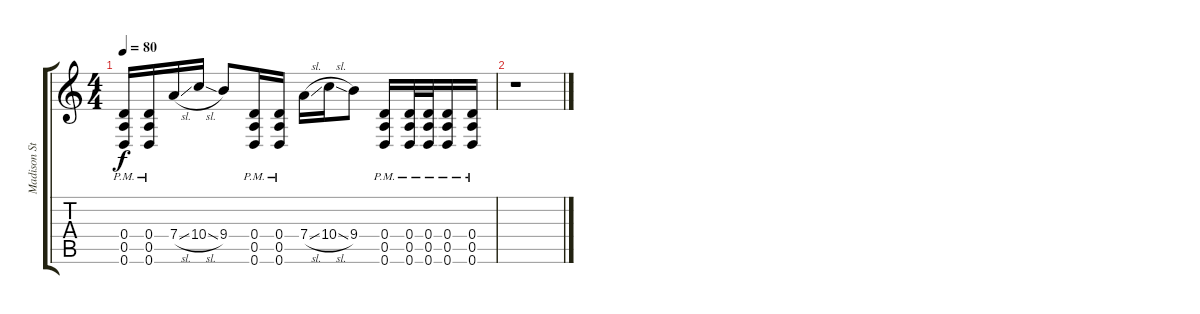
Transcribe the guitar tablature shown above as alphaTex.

\track ("Madison Stolzer" "Madison St") {instrument electricguitarjazz}
\staff {score tabs}
\tuning (E4 B3 G3 D3 A2 D2) {hide}
\ts (4 4)
\tempo 80
\clef g2
\ks c
(0.4{pm} 0.5{pm} 0.6{pm}).16{dy f} (0.4{pm} 0.5{pm} 0.6{pm}).16 7.4{sl}.16 10.4{sl}.16 9.4.8 (0.4{pm} 0.5{pm} 0.6{pm}).16 (0.4{pm} 0.5{pm} 0.6{pm}).16 7.4{sl}.16 10.4{sl}.16 9.4.8 (0.4{pm} 0.5{pm} 0.6{pm}).16 (0.4{pm} 0.5{pm} 0.6{pm}).32 (0.4{pm} 0.5{pm} 0.6{pm}).32 (0.4{pm} 0.5{pm} 0.6{pm}).16 (0.4{pm} 0.5{pm} 0.6{pm}).16 |
r.1
